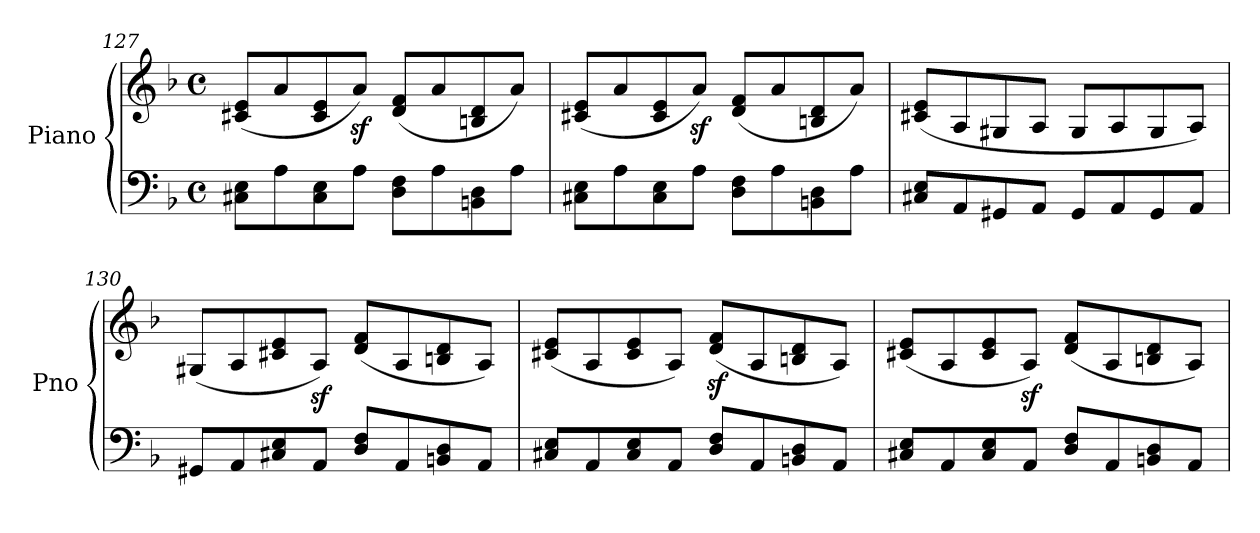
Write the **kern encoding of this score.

**kern	**kern
*part1	*part1
*staff2	*staff1
*I"Piano	*
*I'Pno	*
*clefF4	*clefG2
*k[b-]	*k[b-]
*M4/4	*M4/4
*met(c)	*met(c)
=127	=127
*^	*
1ryy	8C#X\ 8E\L	(<8c#X/ 8e/L
.	8A\	8a/
.	8C#\ 8E\	8c#/ 8e/
.	8A\J	8az</J)
.	8D\ 8F\L	(<8d/ 8f/L
.	8A\	8a/
.	8BBn\ 8D\	8Bn/ 8d/
.	8A\J	8a/J)
=128	=128	=128
1ryy	8C#X\ 8E\L	(<8c#X/ 8e/L
.	8A\	8a/
.	8C#\ 8E\	8c#/ 8e/
.	8A\J	8az</J)
.	8D\ 8F\L	(<8d/ 8f/L
.	8A\	8a/
.	8BBn\ 8D\	8Bn/ 8d/
.	8A\J	8a/J)
!!LO:LB:g=z
=129	=129	=129
1ryy	8C#X/ 8E/L	(<8c#X/ 8e/L
.	8AA/	8A/
.	8GG#X/	8G#X/
.	8AA/J	8A/J
.	8GG#/L	8G#/L
.	8AA/	8A/
.	8GG#/	8G#/
.	8AA/J	8A/J)
=130	=130	=130
1ryy	8GG#X/L	(<8G#X/L
.	8AA/	8A/
.	8C#X/ 8E/	8c#X/ 8e/
.	8AA/J	8Az</J)
.	8D/ 8F/L	(<8d/ 8f/L
.	8AA/	8A/
.	8BBn/ 8D/	8Bn/ 8d/
.	8AA/J	8A/J)
=131	=131	=131
1ryy	8C#X/ 8E/L	(<8c#X/ 8e/L
.	8AA/	8A/
.	8C#/ 8E/	8c#/ 8e/
.	8AA/J	8A/J)
.	8D/ 8F/L	(<8d/z< 8f/z<L
.	8AA/	8A/
.	8BBn/ 8D/	8Bn/ 8d/
.	8AA/J	8A/J)
!!LO:LB:g=z
=132	=132	=132
1ryy	8C#X/ 8E/L	(<8c#X/ 8e/L
.	8AA/	8A/
.	8C#/ 8E/	8c#/ 8e/
.	8AA/J	8Az</J)
.	8D/ 8F/L	(<8d/ 8f/L
.	8AA/	8A/
.	8BBn/ 8D/	8Bn/ 8d/
.	8AA/J	8A/J)
*v	*v	*
=	=
*-	*-
